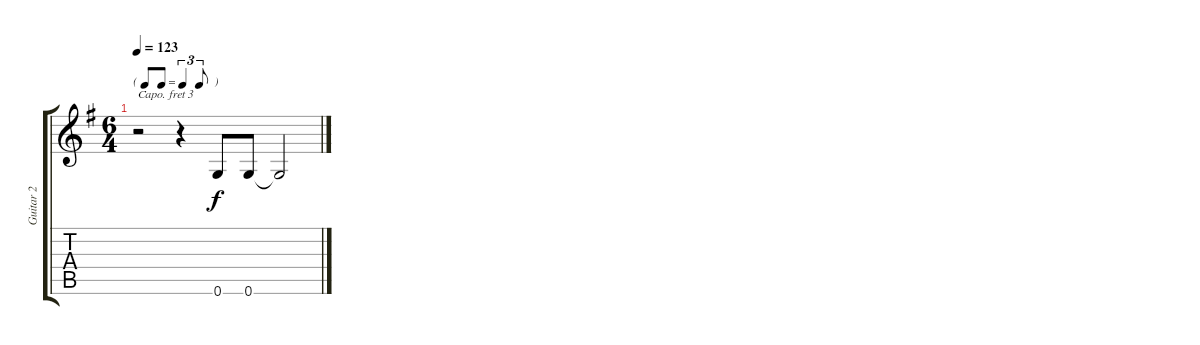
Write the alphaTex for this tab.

\track ("Guitar 2" "Guitar 2") {instrument electricguitarclean}
\staff {score tabs}
\capo 3
\tuning (E4 B3 G3 D3 A2 E2) {hide}
\ts (6 4)
\tf triplet8th
\tempo 123
\clef g2
\ks g
r.2{dy f} r.4 0.6.8 0.6.8 0.6{t}.2
